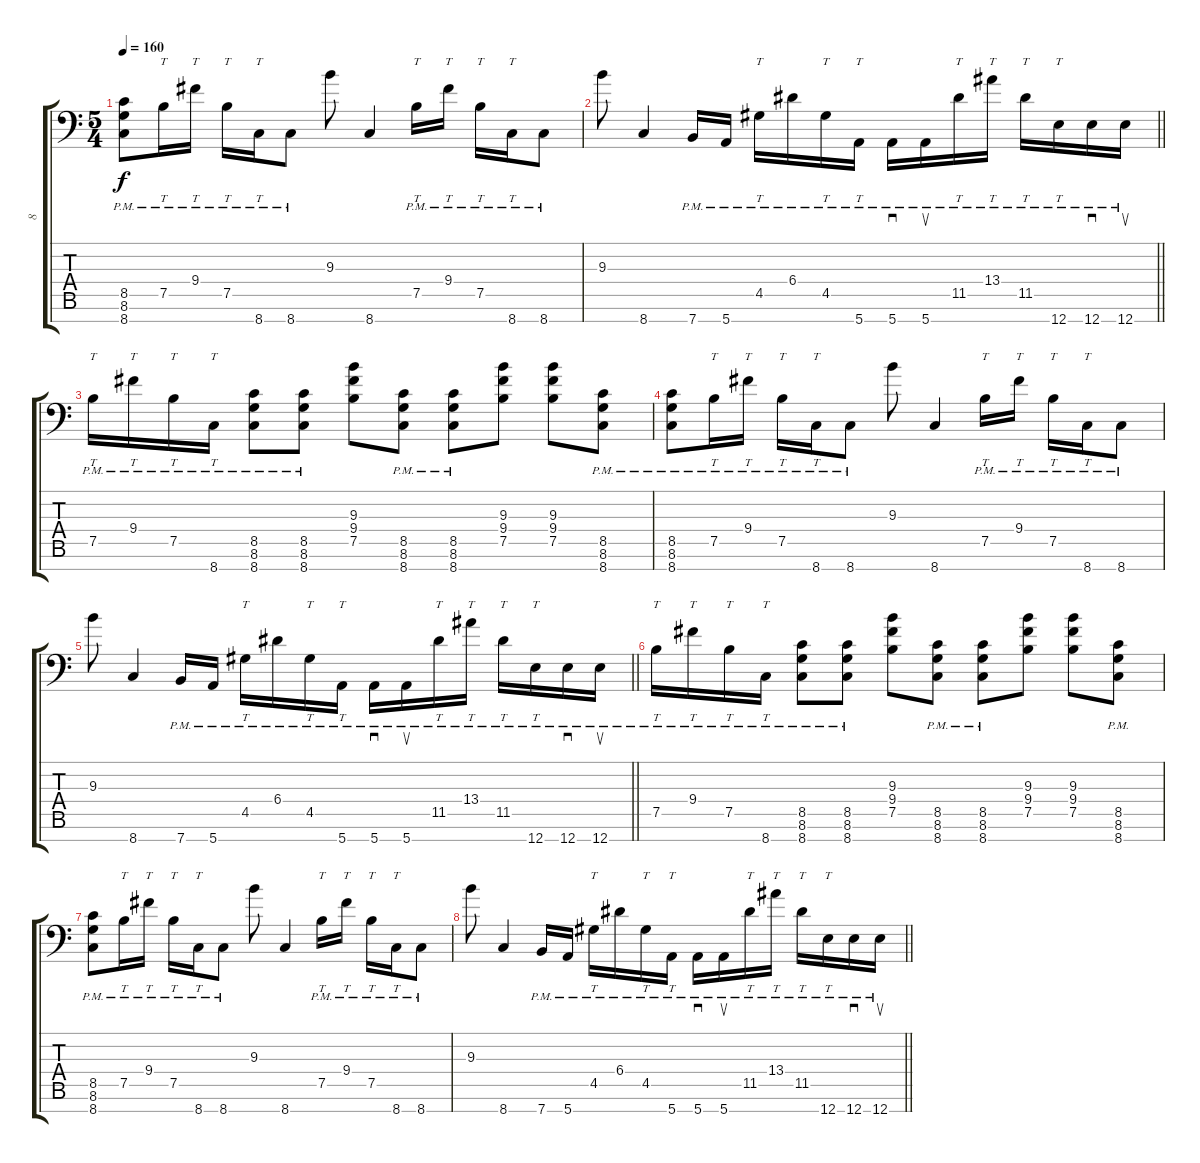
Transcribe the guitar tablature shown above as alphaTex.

\track ("8 " "8 ") {instrument distortionguitar}
\staff {score tabs}
\tuning (B3 G3 D3 A2 E2 B1 E1) {hide}
\ts (5 4)
\tempo 160
\clef f4
\ks c
(8.5{pm} 8.6{pm} 8.7{pm}).8{dy f} 7.5{pm}.16{tt} 9.4{pm}.16{tt} 7.5{pm}.16{tt} 8.7{pm}.16{tt} 8.7{pm}.8 9.3.8 8.7.4 7.5{pm}.16{tt} 9.4{pm}.16{tt} 7.5{pm}.16{tt} 8.7{pm}.16{tt} 8.7{pm}.8 |
\barLineRight lightlight
9.3.8 8.7.4 7.7{pm}.16 5.7{pm}.16 4.5{pm}.16{tt} 6.4{pm}.16 4.5{pm}.16{tt} 5.7{pm}.16{tt} 5.7{pm}.16{sd} 5.7{pm}.16{su} 11.5{pm}.16{tt} 13.4{pm}.16{tt} 11.5{pm}.16{tt} 12.7{pm}.16{tt} 12.7{pm}.16{sd} 12.7{pm}.16{su} |
7.5{pm}.16{tt} 9.4{pm}.16{tt} 7.5{pm}.16{tt} 8.7{pm}.16{tt} (8.5{pm} 8.6{pm} 8.7{pm}).8 (8.5{pm} 8.6{pm} 8.7{pm}).8 (9.3 9.4 7.5).8 (8.5{pm} 8.6{pm} 8.7{pm}).8 (8.5{pm} 8.6{pm} 8.7{pm}).8 (9.3 9.4 7.5).8 (9.3 9.4 7.5).8 (8.5{pm} 8.6{pm} 8.7{pm}).8 |
(8.5{pm} 8.6{pm} 8.7{pm}).8 7.5{pm}.16{tt} 9.4{pm}.16{tt} 7.5{pm}.16{tt} 8.7{pm}.16{tt} 8.7{pm}.8 9.3.8 8.7.4 7.5{pm}.16{tt} 9.4{pm}.16{tt} 7.5{pm}.16{tt} 8.7{pm}.16{tt} 8.7{pm}.8 |
\barLineRight lightlight
9.3.8 8.7.4 7.7{pm}.16 5.7{pm}.16 4.5{pm}.16{tt} 6.4{pm}.16 4.5{pm}.16{tt} 5.7{pm}.16{tt} 5.7{pm}.16{sd} 5.7{pm}.16{su} 11.5{pm}.16{tt} 13.4{pm}.16{tt} 11.5{pm}.16{tt} 12.7{pm}.16{tt} 12.7{pm}.16{sd} 12.7{pm}.16{su} |
7.5{pm}.16{tt} 9.4{pm}.16{tt} 7.5{pm}.16{tt} 8.7{pm}.16{tt} (8.5{pm} 8.6{pm} 8.7{pm}).8 (8.5{pm} 8.6{pm} 8.7{pm}).8 (9.3 9.4 7.5).8 (8.5{pm} 8.6{pm} 8.7{pm}).8 (8.5{pm} 8.6{pm} 8.7{pm}).8 (9.3 9.4 7.5).8 (9.3 9.4 7.5).8 (8.5{pm} 8.6{pm} 8.7{pm}).8 |
(8.5{pm} 8.6{pm} 8.7{pm}).8 7.5{pm}.16{tt} 9.4{pm}.16{tt} 7.5{pm}.16{tt} 8.7{pm}.16{tt} 8.7{pm}.8 9.3.8 8.7.4 7.5{pm}.16{tt} 9.4{pm}.16{tt} 7.5{pm}.16{tt} 8.7{pm}.16{tt} 8.7{pm}.8 |
\barLineRight lightlight
9.3.8 8.7.4 7.7{pm}.16 5.7{pm}.16 4.5{pm}.16{tt} 6.4{pm}.16 4.5{pm}.16{tt} 5.7{pm}.16{tt} 5.7{pm}.16{sd} 5.7{pm}.16{su} 11.5{pm}.16{tt} 13.4{pm}.16{tt} 11.5{pm}.16{tt} 12.7{pm}.16{tt} 12.7{pm}.16{sd} 12.7{pm}.16{su}
